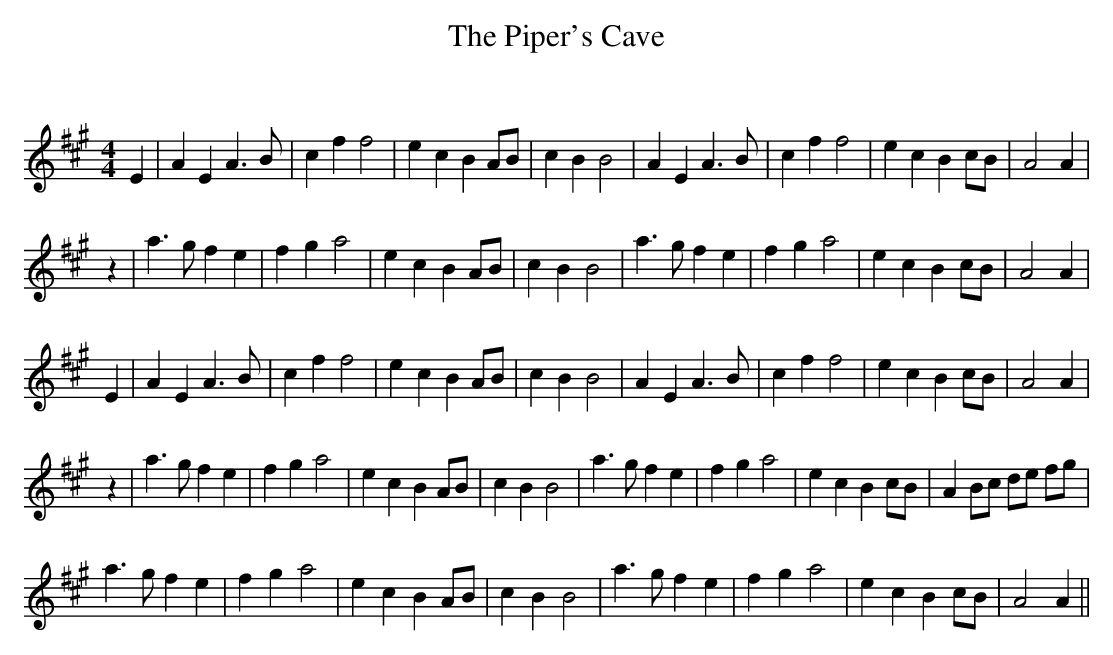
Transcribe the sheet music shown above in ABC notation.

X:1
T: The Piper's Cave
C:
Q: 232
K:A
M:4/4
L:1/8
E2|A2 E2 A3B|c2 f2 f4|e2 c2 B2 AB|c2 B2 B4|A2 E2 A3B|c2 f2 f4|e2 c2 B2 cB|A4 A2|
z2|a3g f2 e2|f2 g2 a4|e2 c2 B2 AB|c2 B2 B4|a3g f2 e2|f2 g2 a4|e2 c2 B2 cB|A4 A2|
E2|A2 E2 A3B|c2 f2 f4|e2 c2 B2 AB|c2 B2 B4|A2 E2 A3B|c2 f2 f4|e2 c2 B2 cB|A4 A2|
z2|a3g f2 e2|f2 g2 a4|e2 c2 B2 AB|c2 B2 B4|a3g f2 e2|f2 g2 a4|e2 c2 B2 cB|A2 Bc de fg|
a3g f2 e2|f2 g2 a4|e2 c2 B2 AB|c2 B2 B4|a3g f2 e2|f2 g2 a4|e2 c2 B2 cB|A4 A2||
